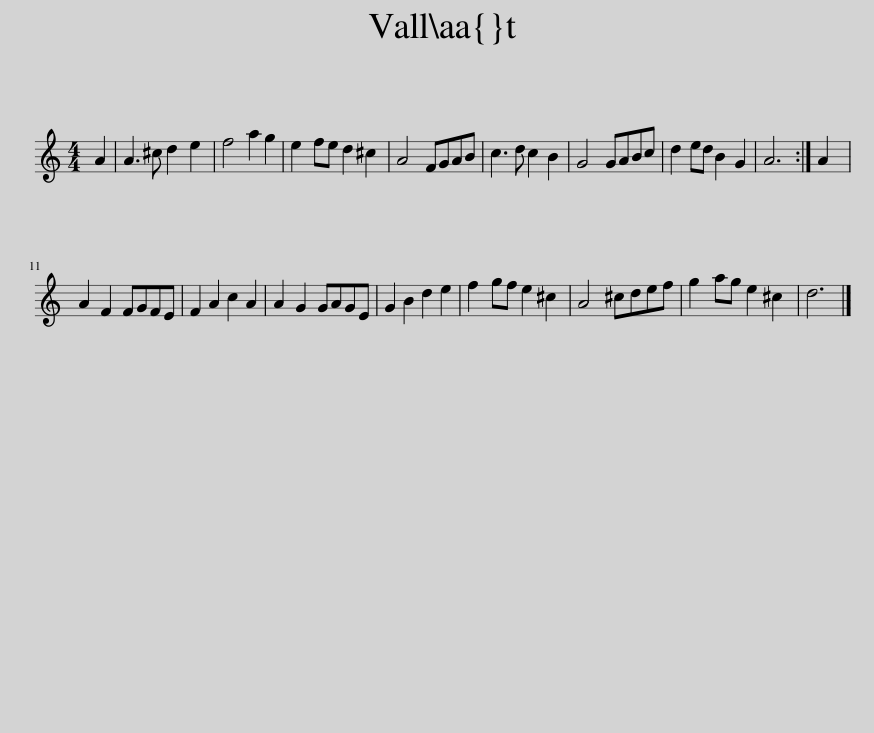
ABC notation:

X:1
L:1/8
M:4/4
I:linebreak $
K:C
V:1 treble
V:1
 A2 | A3 ^c d2 e2 | f4 a2 g2 | e2 fe d2 ^c2 | A4 FGAB | %5
 c3 d c2 B2 | G4 GABc | d2 ed B2 G2 | A6 :| A2 |$ %10
 A2 F2 FGFE | F2 A2 c2 A2 | A2 G2 GAGE | G2 B2 d2 e2 | f2 gf e2 ^c2 | %15
 A4 ^cdef | g2 ag e2 ^c2 | d6 |] %18
